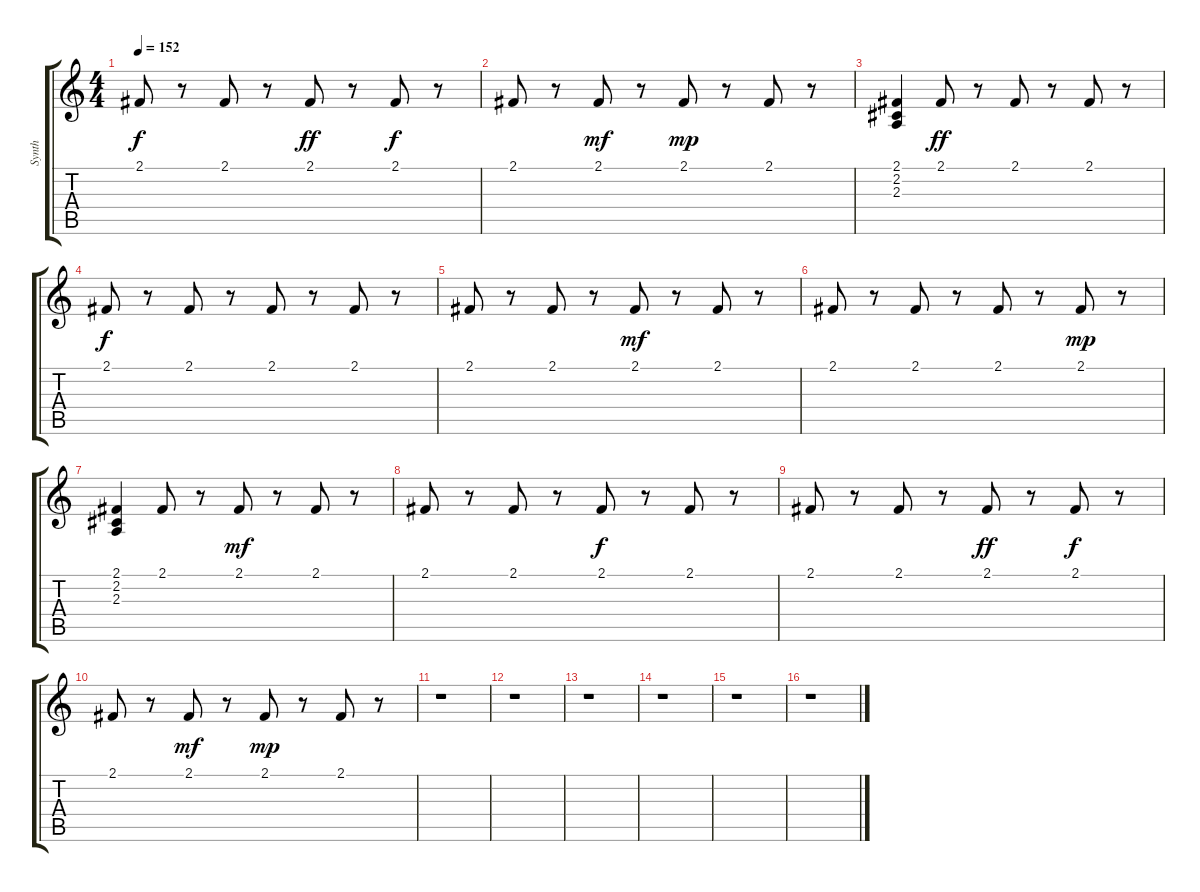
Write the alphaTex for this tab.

\track ("Synth" "Synth") {instrument choiraahs}
\staff {score tabs}
\tuning (E4 B3 G3 D3 A2 E2) {hide}
\ts (4 4)
\tempo 152
\clef g2
\ks c
2.1.8{dy f} r.8 2.1.8 r.8 2.1.8{dy ff} r.8 2.1.8{dy f} r.8 |
2.1.8 r.8 2.1.8{dy mf} r.8 2.1.8{dy mp} r.8 2.1.8 r.8 |
(2.1 2.2 2.3).4 2.1.8{dy ff} r.8 2.1.8 r.8 2.1.8 r.8 |
2.1.8{dy f} r.8 2.1.8 r.8 2.1.8 r.8 2.1.8 r.8 |
2.1.8 r.8 2.1.8 r.8 2.1.8{dy mf} r.8 2.1.8 r.8 |
2.1.8 r.8 2.1.8 r.8 2.1.8 r.8 2.1.8{dy mp} r.8 |
(2.1 2.2 2.3).4 2.1.8 r.8 2.1.8{dy mf} r.8 2.1.8 r.8 |
2.1.8 r.8 2.1.8 r.8 2.1.8{dy f} r.8 2.1.8 r.8 |
2.1.8 r.8 2.1.8 r.8 2.1.8{dy ff} r.8 2.1.8{dy f} r.8 |
2.1.8 r.8 2.1.8{dy mf} r.8 2.1.8{dy mp} r.8 2.1.8 r.8 |
r.1 |
r.1 |
r.1 |
r.1 |
r.1 |
r.1
